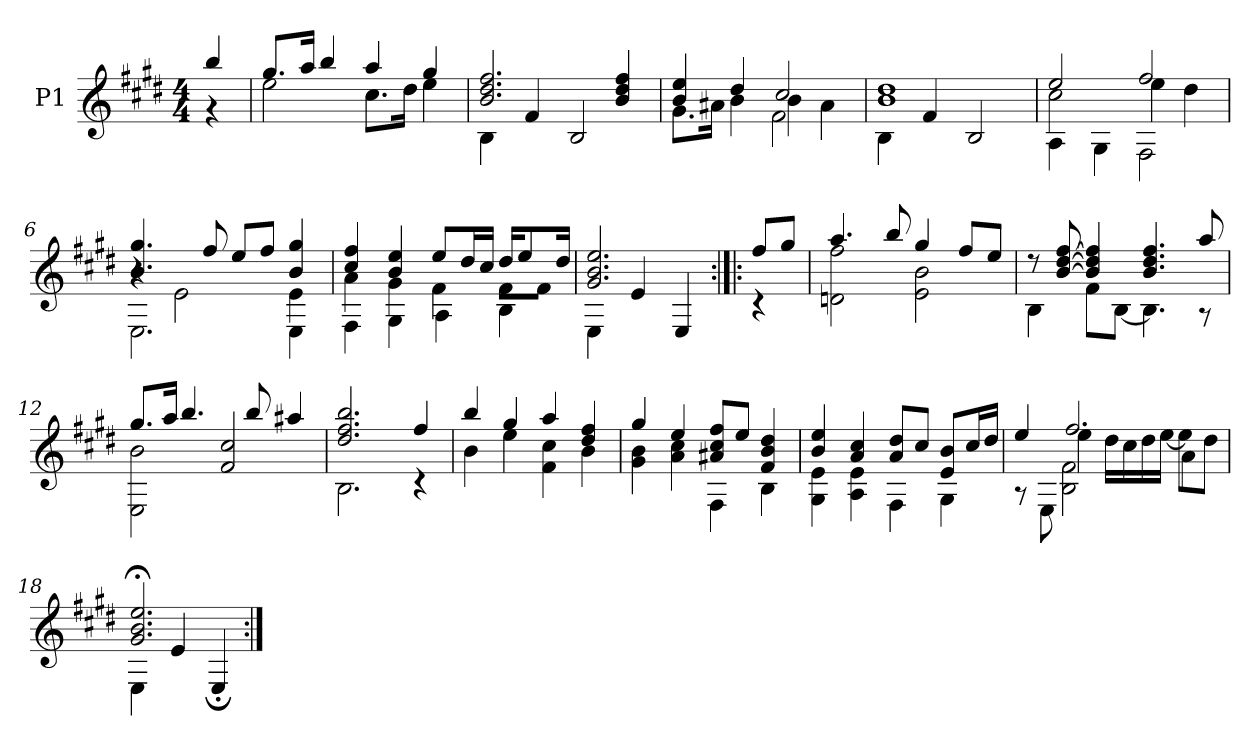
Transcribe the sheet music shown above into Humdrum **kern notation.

**kern
*part1
*staff1
*I"P1
!!LO:PB:g=z
*clefG2
*ITrd7c12
*k[f#c#g#d#]
*E:
*M4/4
*MM76
=
*^
4bi/	4r
=1	=1
8.g#i/L	2ei\
16ai/Jk	.
4bi/	.
4ai/	8.c#i\L
.	16d#i\Jk
4g#i/	4ei\
=2	=2
2.Bi/ 2.d#i 2.f#i	4BBi\
.	4F#i/
.	2BBi/
4Bi/ 4d#i 4f#i	.
=3	=3
*	*^
4Bi/ 4ei	8.G#i\L	2ryy
.	16A#Xi\Jk	.
4d#i/	4Bi\	.
2c#i/	4Bi\	2F#i\
.	4A#i\	.
*	*v	*v
=4	=4
1Bi 1d#i	4BBi\
.	4F#i/
.	2BBi/
=5	=5
*	*^
2ei/	2c#i\	4AAi\
.	.	4GG#i\
2f#i/	4ei\	2FF#i\
.	4d#i\	.
!!LO:LB:g=z	!!	!!
=6	=6	=6
4.Bi/ 4.g#i	4r	2.EEi\
.	2Ei\	.
8f#i/	.	.
8ei/L	.	.
8f#i/J	.	.
4Bi/ 4g#i	4Ei\	4EEi\
=7	=7	=7
4c#i/ 4f#i	4Ai\	4FF#i\
4Bi/ 4ei	4G#i\	4GG#i\
8ei/L	4F#i\	4AAi\
16d#i/L	.	.
16c#i/JJ	.	.
16d#i/KL	8F#i\L	4BBi\
8ei/	.	.
.	8F#i\J	.
16d#i/Jk	.	.
*	*v	*v
=8	=8
2.G#i/ 2.Bi 2.ei	4EEi\
.	4Ei/
.	4EEi/
=9:|!|:	=9:|!|:
8f#i/L	4r
8g#i/J	.
=10	=10
4.ai/	2Dni\ 2f#i
8bi/	.
4g#i/	2Ei\ 2Bi
8f#i/L	.
8ei/J	.
!!LO:LB:g=z	!!
=11	=11
8r	4BBi\
[8Bi/ [8d#i [8f#i	.
4Bi/] 4d#i] 4f#i]	8F#i\L
.	[8BBi\J
4.Bi/ 4.d#i 4.f#i	4.BBi\]
8ai/	8r
=12	=12
8.g#i/L	2EEi\ 2Bi
16ai/Jk	.
4.bi/	.
.	2F#i/ 2c#i
8bi/	.
4a#Xi/	.
=13	=13
2.d#i/ 2.f#i 2.bi	2.BBi\
4f#i/	4r
=14	=14
4bi/	4Bi\
4g#i/	4ei\
4ai/	4F#i\ 4c#i
4d#i/ 4f#i	4Bi\
!!LO:LB:g=z	!!
=15	=15
4g#i/	4G#i\ 4Bi
4ei/	4Ai\ 4c#i
8A#Xi/ 8c#i 8f#iL	4FF#i\
8ei/J	.
4F#i/ 4Bi 4d#i	4BBi\
=16	=16
4Bi/ 4ei	4GG#i\ 4Ei
4Ai/ 4c#i	4AAi\ 4Ei
8Ai/ 8d#iL	4FF#i\
8c#i/J	.
8Ei/ 8BiL	4GG#i\
16c#i/L	.
16d#i/JJ	.
=17	=17
*	*^
4ei/	4ryy	8r
.	.	8EEi\
2.f#i/	4ei\	2BBi\ 2F#i
.	16d#i\LL	.
.	16c#i\	.
.	16d#i\	.
.	[16ei\JJ	.
.	8ei\L]	4Ai\
.	8d#i\J	.
*	*v	*v
=18	=18
2.G#i/; 2.Bi; 2.ei;	4EEi\
.	4Ei/
.	4EE;i/
*v	*v
=:|!
*-
